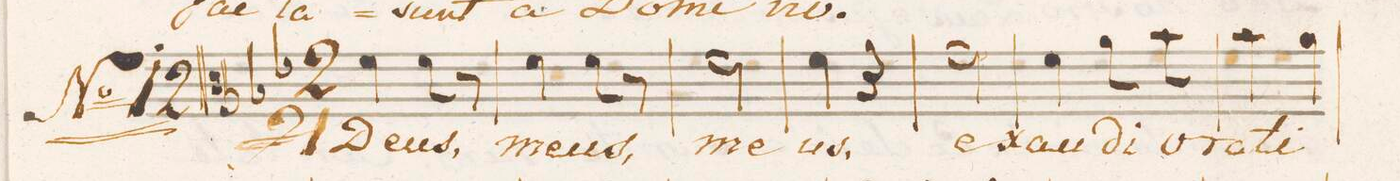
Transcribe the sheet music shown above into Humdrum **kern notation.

**kern	**text
*I"Alto.	*
*clefC3	*
*k[b-e-]	*
*M2/4	*
*2\right	*
4f\	De-
8f\	-us,
8r	.
=2	=2
4f\	me-
8f\	-us,
8r	.
=3	=3
2f\	me-
=4	=4
4f\	-us,
4r	.
=5	=5
2g\	ex-
=6	=6
4f\	-au-
8a\	-di
8b-\	o-
=7	=7
4b-\	-ra-
4a\	-ti-
=8	=8
*-	*-
